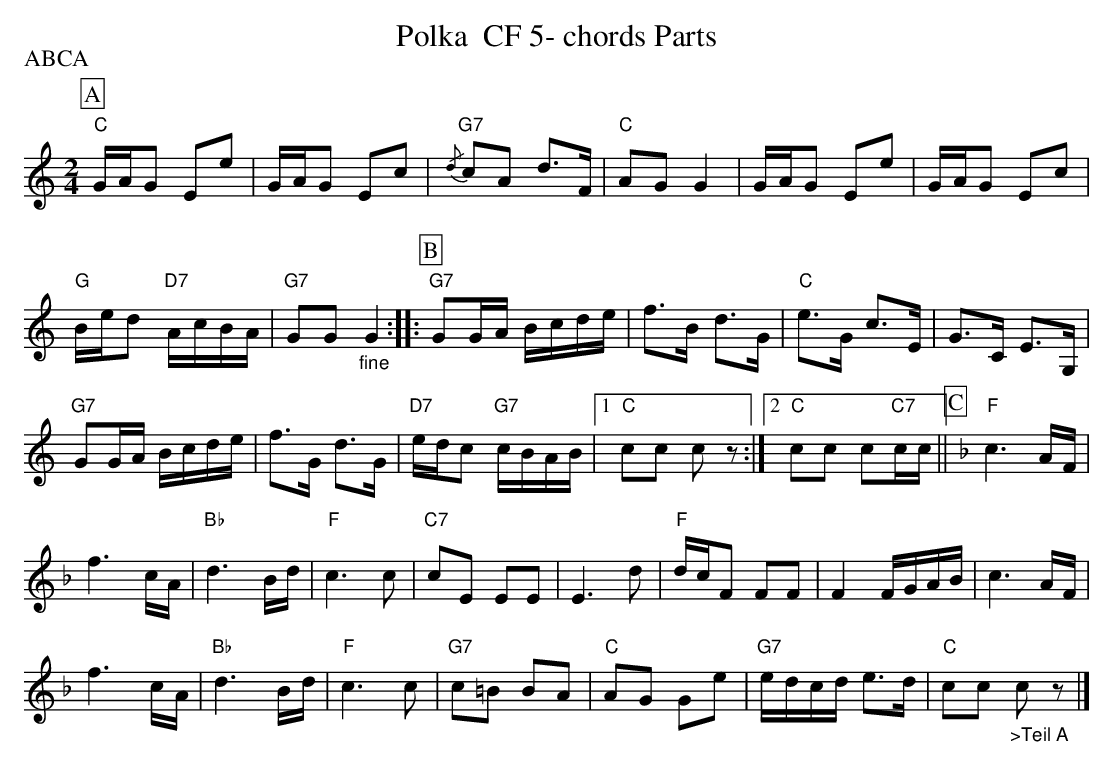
X:1
T:Polka  CF 5- chords Parts
P:ABCA
M:2/4
L:1/16
K:Cmaj%%MIDI gchordon
[P:A] "C"GAG2 E2e2 | GAG2 E2c2 | "G7"{/d}c2A2 d3F | "C"A2G2G4 | GAG2 E2e2 | GAG2 E2c2 |
"G"Bed2 "D7"AcBA | "G7"G2G2"_fine"G4 ::[P:B] "G7"G2GA Bcde | f3B d3G | "C"e3G c3E | G3C E3G, |
"G7"G2GA Bcde | f3G d3G | "D7"edc2 "G7"cBAB |1 "C"c2c2 c2z2 :|2 "C"c2c2 c2"C7"cc || [P:C] [K:Fmaj] "F"c6AF |
f6cA | "Bb"d6Bd | "F"c6c2 | "C7"c2E2 E2E2 | E6d2 | "F"dcF2 F2F2 | F4 FGAB | c6AF |
f6cA | "Bb"d6Bd | "F"c6c2 | "G7"c2=B2 B2A2 | "C"A2G2 G2e2 | "G7"edcd e3d | "C"c2c2 "_>Teil A"c2z2 |]
